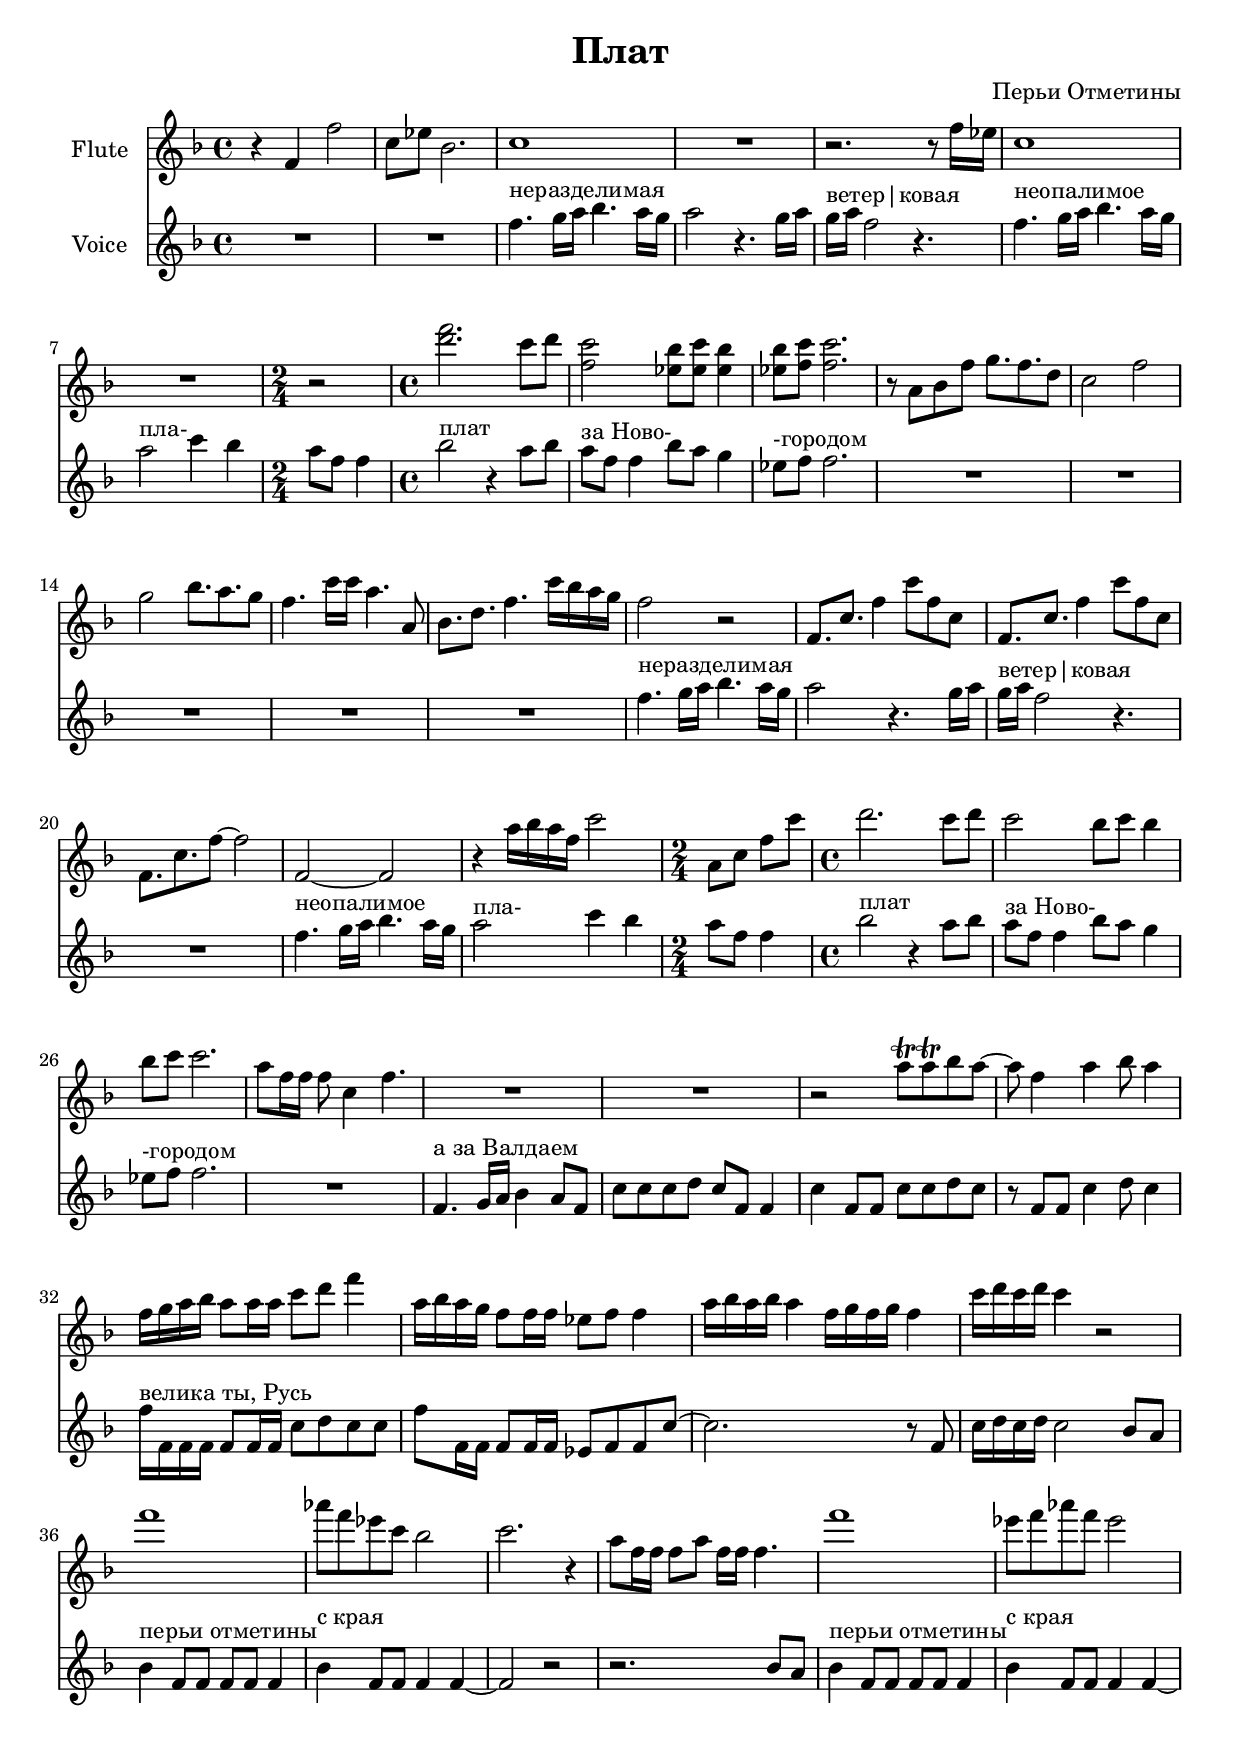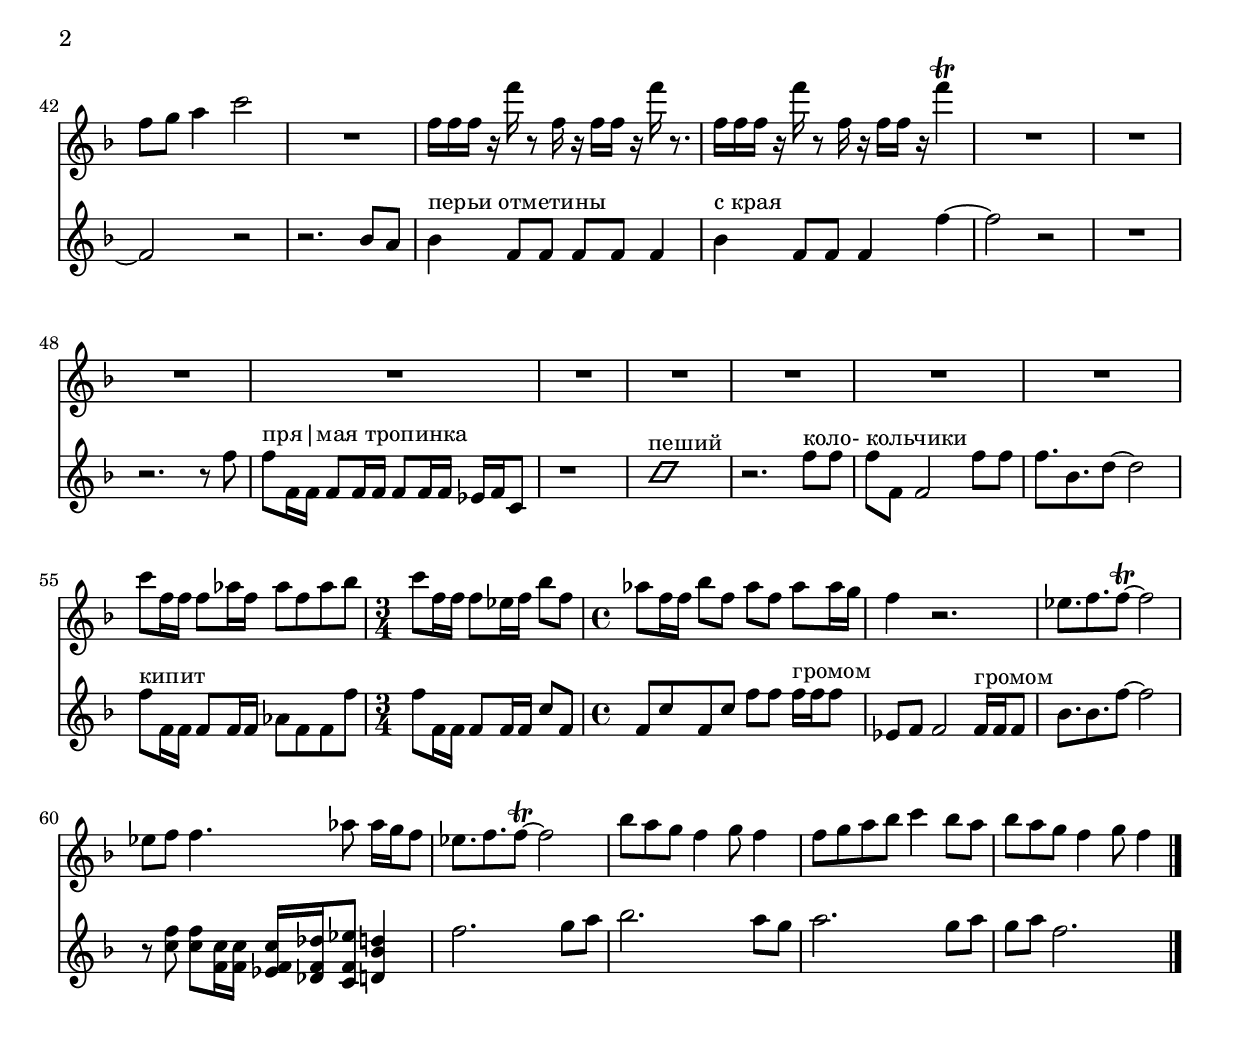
\version "2.16.2"

\header {
	title = "Плат"
	%subtitle = "партия блокфлейты"
	composer = "Перьи Отметины"
}

\version "2.16.2"

VoiceIa = {
	\relative c''{e4.^"неразделимая" fis16 gis a4. gis16 fis | gis2 r4. fis16 gis | fis16^"ветер|ковая" gis e2 r4. }
}
VoiceIb = {
	\relative c''{e4.^"неопалимое" fis16 gis a4. gis16 fis | gis2^"пла-"  b4 a |  \time 2/4 gis8 e e4 |}
	\relative c'''{\time 4/4 a2^"плат" r4 gis8 a  | gis^"за Ново-" e e4  a8 gis fis4 | d8^"-городом" e e2. |}
}

VoiceII = {
	\relative c'{e4.^"а за Валдаем" fis16 gis a4 gis8 e | b'8 b b cis b e, e4 | b'4 e,8 e b'8 b cis b | r8 e, e b'4 cis8 b4 | }
	\relative c''{e16^"велика ты, Русь" e, e e e8 e16 e b'8 cis b b |}
	\relative c''{e8 e,16 e e8 e16 e d8 e e b'~ |b2. r8 e,8 | b'16 cis b cis b2 a8 gis |}
	\relative c''{a4^"перьи отметины" e8 e e e e4 | a4^"с края" e8 e e4 e~ | e2 r | r2. a8 gis |}
	\relative c''{a4^"перьи отметины" e8 e e e e4 | a4^"с края" e8 e e4 e~ | e2 r | r2. a8 gis |}
	\relative c''{a4^"перьи отметины" e8 e e e e4 | a4^"с края" e8 e e4 e'~ | e2 r | R1 |}
}

VoiceIII = {
	\relative c''{r2. r8 e | e8^"пря|мая тропинка" e,16 e e8 e16 e e8 e16 e d e b8 | r1 |  }
	\improvisationOn b'1^"пеший" \improvisationOff
	\relative c''{r2. e8^"коло-" e | e8^"кольчики" e, e2 e'8 e | e8. a, cis8~cis2 |}
	\relative c''{e8^"кипит" e,16 e e8 e16 e g8 e e e' | \time 3/4 e8 e,16 e e8 e16 e b'8 e, | \time 4/4 e b' e, b' e e e16^"громом" e e8 |}
	\relative c'{d8 e e2 e16^"громом" e e8 | a8. a e'8~e2 | }
	{r8 <b'e''>8 <b' e''>8 <e' b'>16 <e' b'> <d' e' b'> <c' e' c''> <b e' d''>8 <cis' a' cis''>4 }
	\relative c''{e2. fis8 gis | a2. gis8 fis | gis2. fis8 gis | fis8 gis e2. \bar "|."}
}

Voice = {
	\key e \major
	\time 4/4
	R1*2 |
	\VoiceIa \VoiceIb
	R1*5
	\VoiceIa R1 \VoiceIb
	R1
	\VoiceII
	\VoiceIII
}



FluteI = {
	\relative c'{r4 e4 e'2 | b8 d a2. | b1 | R1 | r2. r8 e16 d | b1 | R1 | r2 |}
	{<cis''' e'''>2. b''8 cis'''  | <e'' b''>2  <d'' a''>8 <d'' b''> <d'' a''>4 | <d'' a''>8 <e'' b''> <e'' b''>2. |}
}

FluteII = \relative c''{r8 gis8 a e' fis8. e cis8 | b2 e | fis2 a8. gis fis8 | e4. b'16 b gis4. gis,8 | a8. cis e4. b'16 a gis fis |}

FluteIII = {
	\relative c''{e2  r2 | e,8. b' e4 b'8 e, b | e,8. b' e4 b'8 e, b | e,8. b' e8~e2 | }
	\relative c'{e2~e2 | r4 gis'16 a gis e b'2 | }
	\relative c''{gis8 b e b'|}
	\relative c'''{cis2. b8 cis | b2 a8 b a4 | a8 b b2. |}
}

FluteIV = \relative c'''{gis8 e16 e e8 b4 e4. |}

FluteV = { % а за Валдаем
	R1*2
	\relative c'''{r2 gis8\trill gis\trill a gis~| gis8 e4 gis a8 gis4 |}
	\relative c''{e16 fis gis a gis8 gis16 gis16 b8 cis e4 | gis,16 a gis fis e8 e16 e d8 e e4 | }
	\relative c'''{gis16 a gis a gis4 e16 fis e fis e4 | b'16 cis b cis b4 r2 | e1 | g8 e d b a2 | b2. r4 |}
	\relative c'''{gis8 e16 e e8 gis e16 e e4. | e'1 | d8 e g e d2 | e,8 fis gis4 b2 | R1 | }
	\relative c''{e16 e e r e' r8 e,16 r e e r e' r8. | e,16 e e r e' r8 e,16 r e e r e'4\trill | }
	R1*2
}

FluteVI = {% прямая тропинка
	R1*7
	\relative c'''{b8 e,16 e e8 g16 e g8 e g a |}
	\relative c'''{\time 3/4 b8 e,16 e e8 d16 e a8 e | \time 4/4 g8 e16 e a8 e g e g g16 fis | e4 r2. | }
	\relative c''{d8. e e8\trill~e2 | d8 e e4. g8 g16 fis e8 | d8. e e8\trill~ e2 | a8 gis fis e4 fis8 e4 |}
	\relative c''{e8 fis gis a b4 a8 gis | a8 gis fis e4 fis8 e4 | }
}


Flute = {
	\key e \major
	\time 4/4
	\FluteI
	\FluteII
	\FluteIII
	\FluteIV
	\FluteV
	\FluteVI
}

Clarinet = {
  \time 4/4
  \key fis \major
  \relative c'{r4 fis4 fis'2 | cis8 e b2. | cis1 |}
  R1
  \relative c''{r2. r8 fis16 e cis1 |}
  R1 R2 
  \relative c'{dis2. fis8 gis | fis2 e8 e e4 | e8 fis fis2. |  }
  \transpose bes c'{\relative c''{r8 gis8 a^"B" e' fis8. e cis8 | b2^"F#" e | fis2^"G#m" a,8. gis fis8 | e4.^"F#" b'16 b gis4. gis8 | a8.^"B" cis e4 e8 b,16 b8. | e2 r |}}
  \relative c'{fis8.^"F#" cis' fis4 cis8 ais fis | cis8. fis ais4 cis8 ais fis | ais8. cis fis8~fis2 |}
  \relative c'{cis1 |fis4. ais cis4 | \time 2/4 fis4 cis,8 cis16 cis | dis2.^"B" b8 dis | cis2^"F#" b8 cis b4 | b8 cis cis2. | }
}


\score {
  <<
    \new Staff {\transpose c' c'{
		\clef treble
		\set Staff.instrumentName = "Flute"
		\transpose c c{
			\transpose e f{\Flute}
		}
    }}
    \new Staff {\transpose c' c'{
		\clef treble
		\set Staff.instrumentName = "Voice"
		\transpose e f{\Voice}
    }}
  >>  
  \layout{ }
}
